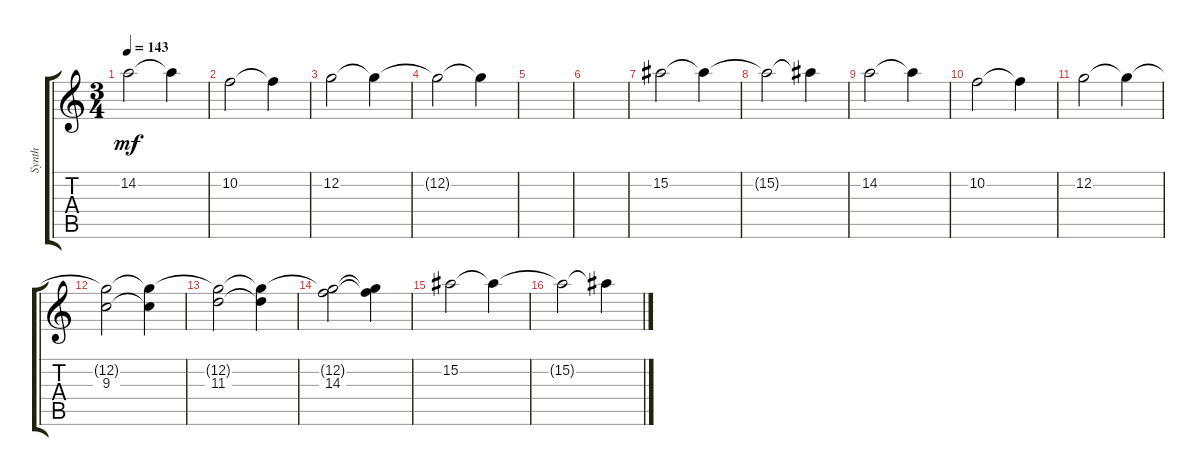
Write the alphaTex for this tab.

\track ("Synth" "Synth") {instrument electricguitarclean}
\staff {score tabs}
\tuning (C4 G3 Eb3 Bb2 F2 C2) {hide}
\ts (3 4)
\tempo 143
\clef g2
\ks c
14.2.2{dy mf} 14.2{t}.4 |
10.2.2 10.2{t}.4 |
12.2.2 12.2{t}.4 |
12.2{t}.2 12.2{t}.4 |
|
|
15.2.2 15.2{t}.4 |
15.2{t}.2 15.2{t}.4 |
14.2.2 14.2{t}.4 |
10.2.2 10.2{t}.4 |
12.2.2 12.2{t}.4 |
(12.2{t} 9.3).2 (12.2{t} 9.3{t}).4 |
(12.2{t} 11.3).2 (12.2{t} 11.3{t}).4 |
(12.2{t} 14.3).2 (12.2{t} 14.3{t}).4 |
15.2.2 15.2{t}.4 |
15.2{t}.2 15.2{t}.4
